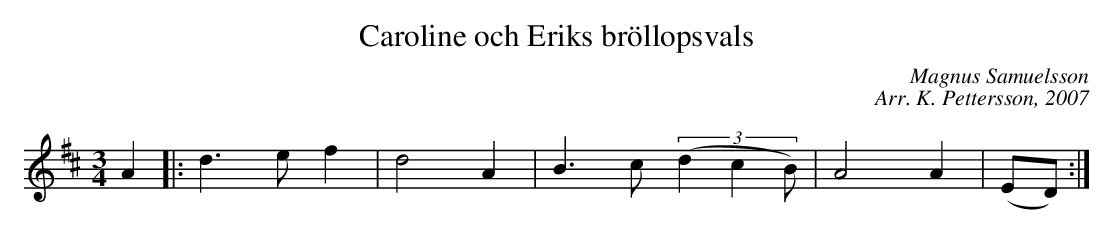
X:1
T: Caroline och Eriks bröllopsvals
C: Magnus Samuelsson
C: Arr. K. Pettersson, 2007
M: 3/4
L: 1/4
K: D
V:1
A |: d>ef | d2A | B>c((3dcB/) | A2A | (E/D/) :|
